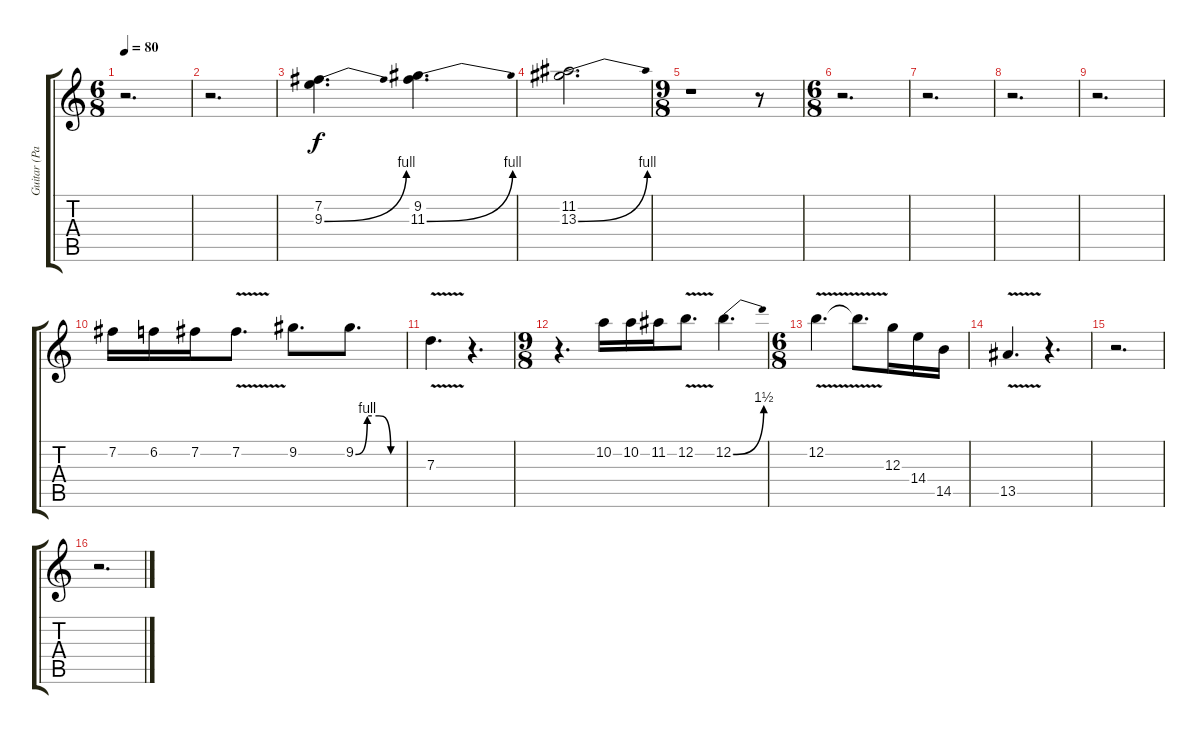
\track ("Guitar (Patlan)" "Guitar (Pa") {instrument distortionguitar}
\staff {score tabs}
\tuning (E4 B3 G3 D3 A2 E2) {hide}
\ts (6 8)
\tempo 80
\clef g2
\ks c
r.2{d dy f} |
r.2{d} |
(7.2 9.3{be (bend 0 0 60 4)}).4{d} (9.2 11.3{be (bend 0 0 60 4)}).4{d} |
(11.2 13.3{be (bend 0 0 60 4)}).2{d} |
\ts (9 8)
r.1 r.8 |
\ts (6 8)
r.2{d} |
r.2{d} |
r.2{d} |
r.2{d} |
7.2.16 6.2.16 7.2.16 7.2{v}.8{d} 9.2.8{d} 9.2{be (custom 0 0 15 4 30 4 45 0 60 0)}.8{d} |
7.3{v}.4{d} r.4{d} |
\ts (9 8)
r.4{d} 10.2.16 10.2.16 11.2.16 12.2{v}.8{d} 12.2{be (bend 0 0 60 6)}.4{d} |
\ts (6 8)
12.2{v}.4{d} 12.2{v t}.8{d} 12.3.16 14.4.16 14.5.16 |
13.5{v}.4{d} r.4{d} |
r.2{d} |
r.2{d}
